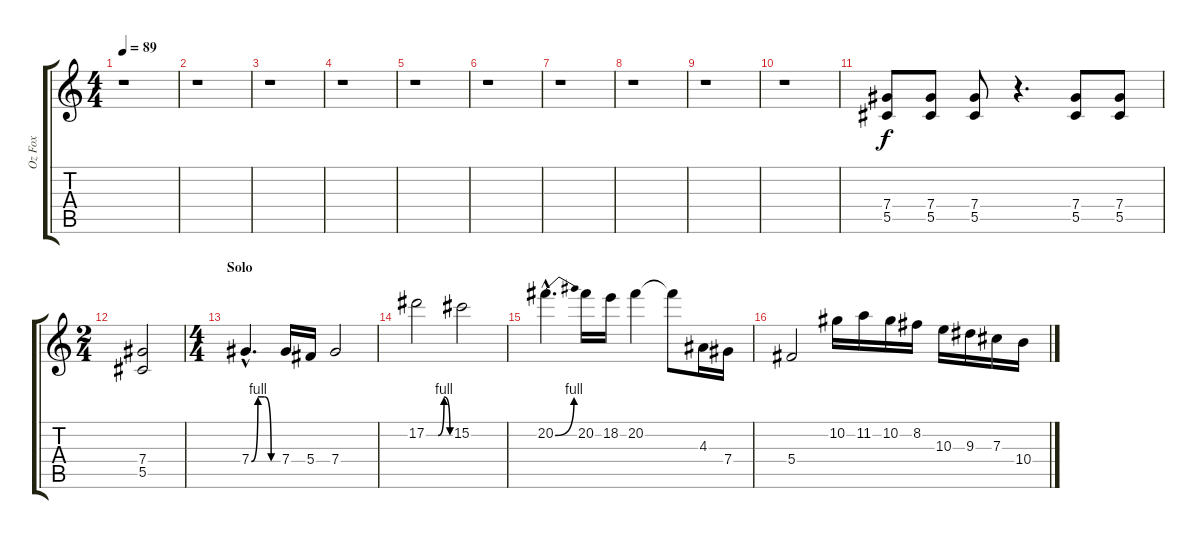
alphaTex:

\track ("Oz Fox" "Oz Fox") {instrument distortionguitar}
\staff {score tabs}
\tuning (Eb4 Bb3 Gb3 Db3 Ab2 Eb2) {hide}
\ts (4 4)
\tempo 89
\clef g2
\ks c
r.1{dy f} |
r.1 |
r.1 |
r.1 |
r.1 |
r.1 |
r.1 |
r.1 |
r.1 |
r.1 |
(7.4 5.5).8 (7.4 5.5).8 (7.4 5.5).8 r.4{d} (7.4 5.5).8 (7.4 5.5).8 |
\ts (2 4)
(7.4 5.5).2 |
\ts (4 4)
\section ("" "Solo")
7.4{be (custom 0 0 15 4 30 4 45 0 60 0) hac}.4{d} 7.4.16 5.4.16 7.4.2 |
17.2{be (custom 0 0 15 0 30 0 45 4 60 0)}.2 15.2.2 |
20.2{be (bend 0 0 60 4) hac}.4{d} 20.2.16 18.2.16 20.2.4 20.2{t}.8 4.3.16 7.4.16 |
5.4.2 10.2.16 11.2.16 10.2.16 8.2.16 10.3.16 9.3.16 7.3.16 10.4.16
